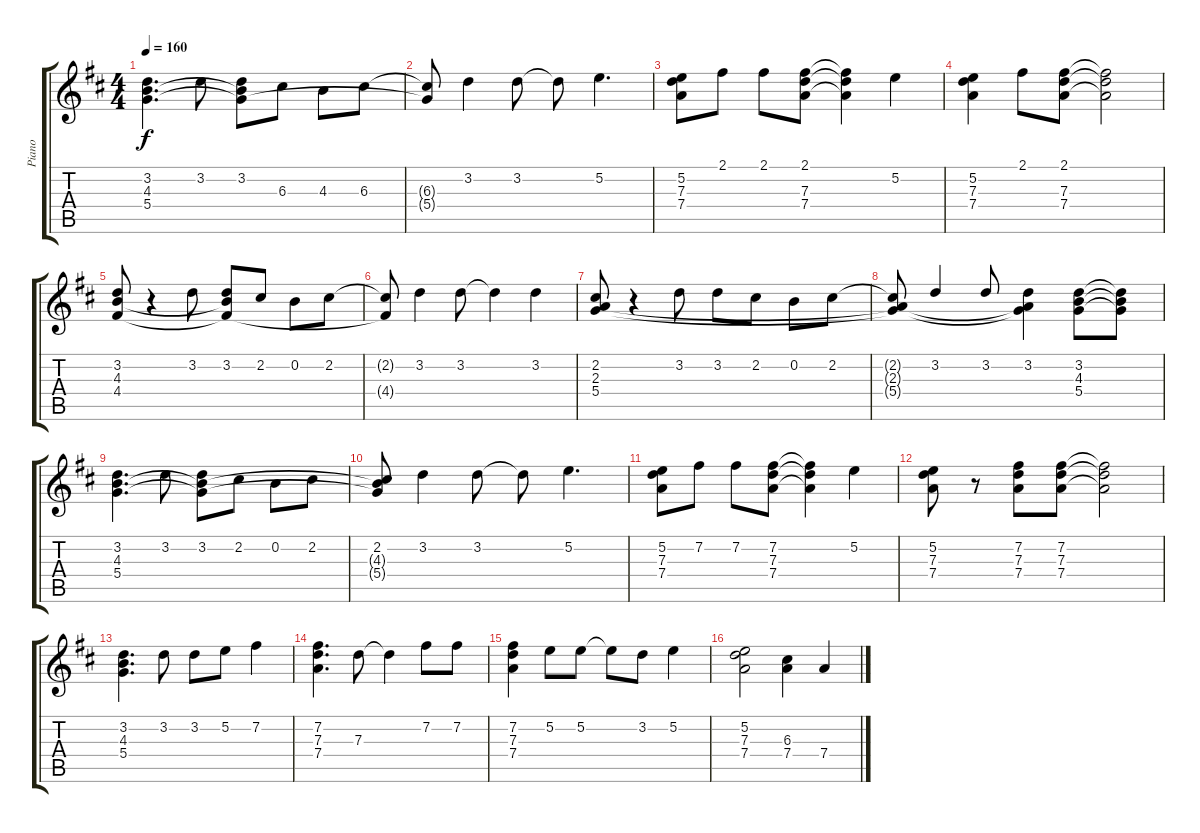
\track ("Piano" "Piano") {instrument acousticgrandpiano bank 1}
\staff {score tabs}
\tuning (E5 B4 G4 D4 A3 E3) {hide}
\ts (4 4)
\tempo 160
\clef g2
\ks d
(3.2 4.3 5.4).4{d dy f} 3.2.8 (3.2 4.3{t} 5.4{t}).8 6.3.8 4.3.8 6.3.8 |
(6.3{t} 5.4{t}).8 3.2.4 3.2.8 3.2{t}.8 5.2.4{d} |
(5.2 7.3 7.4).8 2.1.8 2.1.8 (2.1 7.3 7.4).8 (2.1{t} 7.3{t} 7.4{t}).4 5.2.4 |
(5.2 7.3 7.4).4 2.1.8 (2.1 7.3 7.4).8 (2.1{t} 7.3{t} 7.4{t}).2 |
(3.2 4.3 4.4).8 r.4 3.2.8 (3.2 4.3{t} 4.4{t}).8 2.2.8 0.2.8 2.2.8 |
(2.2{t} 4.4{t}).8 3.2.4 3.2.8 3.2{t}.4 3.2.4 |
(2.2 2.3 5.4).8 r.4 3.2.8 3.2.8 2.2.8 0.2.8 2.2.8 |
(2.2{t} 2.3{t} 5.4{t}).8 3.2.4{beam Up} 3.2.8{beam Up} (3.2 2.3{t} 5.4{t}).4 (3.2 4.3 5.4).8 (3.2{t} 4.3{t} 5.4{t}).8 |
(3.2 4.3 5.4).4{d} 3.2.8 (3.2 4.3{t} 5.4{t}).8 2.2.8 0.2.8 2.2.8 |
(2.2 4.3{t} 5.4{t}).8 3.2.4 3.2.8 3.2{t}.8 5.2.4{d} |
(5.2 7.3 7.4).8 7.2.8 7.2.8 (7.2 7.3 7.4).8 (7.2{t} 7.3{t} 7.4{t}).4 5.2.4 |
(5.2 7.3 7.4).8 r.8 (7.2 7.3 7.4).8 (7.2 7.3 7.4).8 (7.2{t} 7.3{t} 7.4{t}).2 |
(3.2 4.3 5.4).4{d} 3.2.8 3.2.8 5.2.8 7.2.4 |
(7.2 7.3 7.4).4{d} 7.3.8 7.3{t}.4 7.2.8 7.2.8 |
(7.2 7.3 7.4).4 5.2.8 5.2.8 5.2{t}.8 3.2.8 5.2.4 |
(5.2 7.3 7.4).2 (6.3 7.4).4 7.4.4
